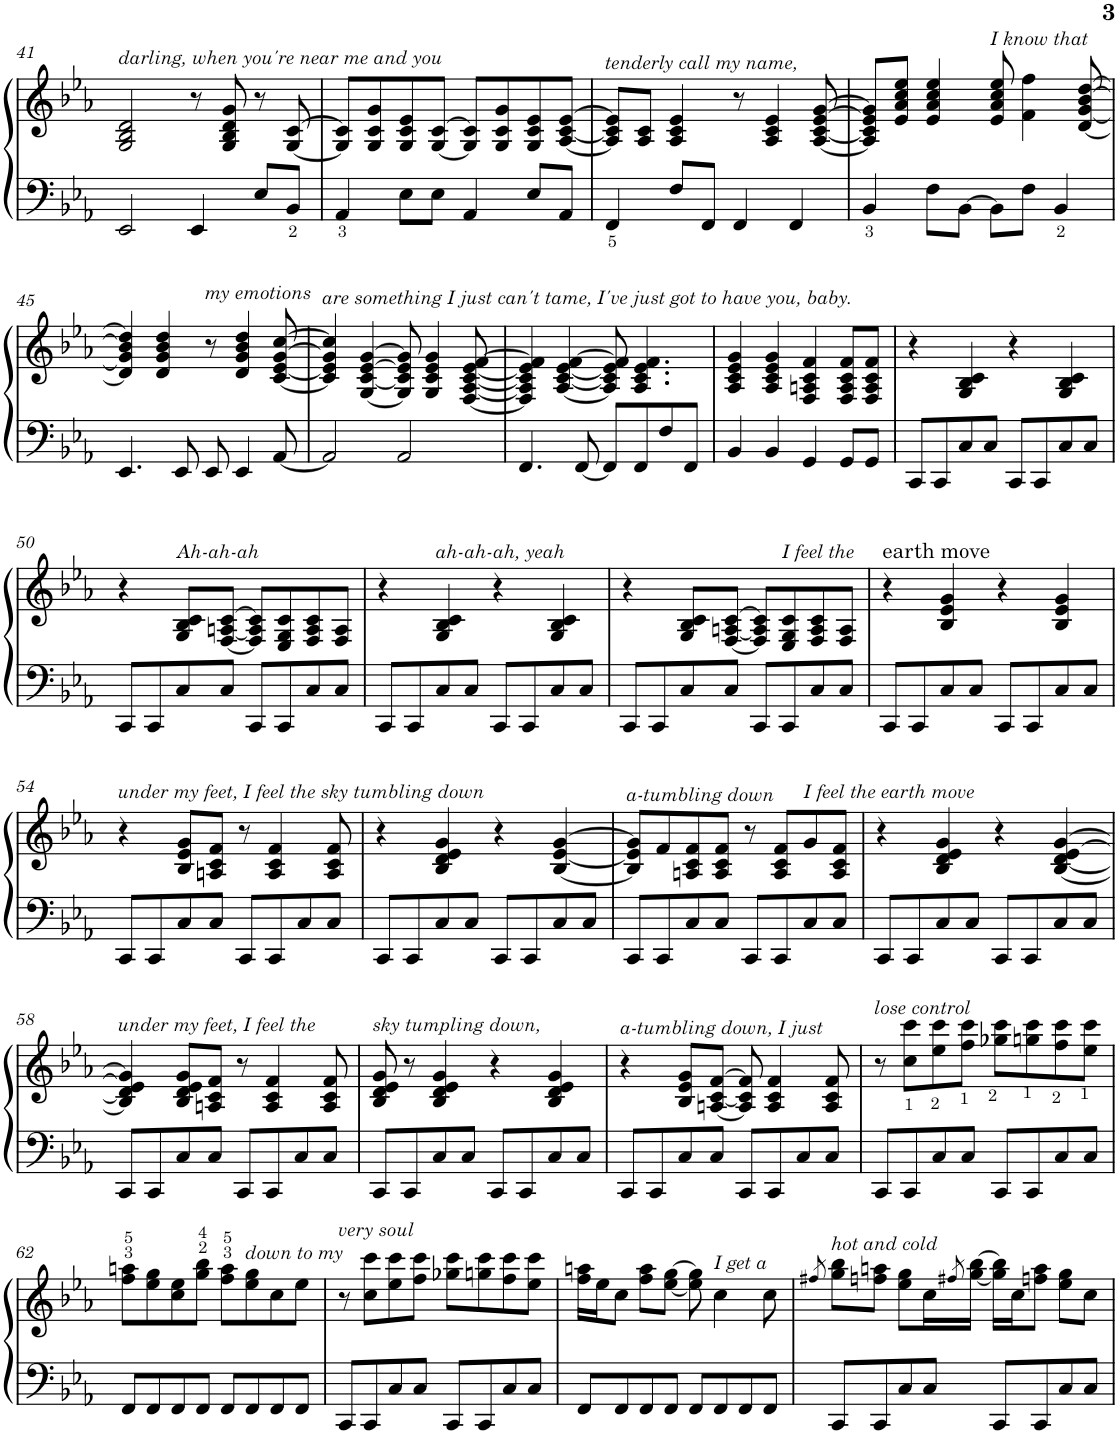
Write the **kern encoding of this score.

**kern	**kern
*part1	*part1
*staff2	*staff1
*I"Piano	*
*I'Pno.	*
!!LO:PB:g=z
*clefF4	*clefG2
*k[b-e-a-]	*k[b-e-a-]
*M4/4	*M4/4
=41	=41
!	!LO:TX:a:i:t=darling, when you're near me and you
2EE-/	2G/ 2B-/ 2d/
4EE-/	8r
.	8G/ 8B-/ 8d/ 8g/
8E-/L	8r
8BB-/J	[8G/ [8c/
=42	=42
4AA-/	8G/] 8c/]L
.	8G/ 8c/ 8g/
8E-\L	8G/ 8c/ 8e-/
8E-\J	[8G/ [8c/J
4AA-/	8G/] 8c/]L
.	8G/ 8c/ 8g/
8E-/L	8G/ 8c/ 8e-/
8AA-/J	[8A-/ [8c/ [8e-/J
=43	=43
!	!LO:TX:a:i:t=tenderly call my name,
4FF/	8A-/] 8c/] 8e-/]L
.	8A-/ 8c/J
8F/L	4A-/ 4c/ 4e-/
8FF/J	.
4FF/	8r
.	4A-/ 4c/ 4e-/
4FF/	.
.	[8A-/ [8c/ [8e-/ [8g/
=44	=44
4BB-/	8A-/] 8c/] 8e-/] 8g/]L
.	8e-/ 8a-/ 8cc/ 8ee-/J
8F\L	4e-/ 4a-/ 4cc/ 4ee-/
[8BB-\J	.
!	!LO:TX:a:i:t=I know that
8BB-\L]	8e-/ 8a-/ 8cc/ 8ee-/
8F\J	4f\ 4ff\
4BB-/	.
.	[8d/ [8g/ [8b-/ [8dd/
!!LO:LB:g=z
=45	=45
4.EE-/	4d/] 4g/] 4b-/] 4dd/]
.	4d/ 4g/ 4b-/ 4dd/
8EE-/	.
!	!LO:TX:a:i:t=my emotions
8EE-/	8r
4EE-/	4d/ 4g/ 4b-/ 4dd/
[8AA-/	[8c/ [8e-/ [8g/ [8cc/
=46	=46
!	!LO:TX:a:i:t=are something I just can't tame, I've just got to have you, baby.
2AA-/]	4c/] 4e-/] 4g/] 4cc/]
.	[4G/ [4c/ [4e-/ [4g/
2AA-/	8G/] 8c/] 8e-/] 8g/]
.	4G/ 4c/ 4e-/ 4g/
.	[8F/ [8A-/ [8c/ [8e-/ [8f/
=47	=47
4.FF/	4F/] 4A-/] 4c/] 4e-/] 4f/]
.	[4A-/ [4c/ [4e-/ [4f/
[8FF/	.
8FF/L]	8A-/] 8c/] 8e-/] 8f/]
8FF/	4.A-/ 4.c/ 4.e-/ 4.f/
8F/	.
8FF/J	.
=48	=48
4BB-/	4A-/ 4c/ 4e-/ 4g/
4BB-/	4A-/ 4c/ 4e-/ 4g/
4GG/	4F/ 4An/ 4c/ 4f/
8GG/L	8F/ 8A/ 8c/ 8f/L
8GG/J	8F/ 8A/ 8c/ 8f/J
=49	=49
8CC/L	4r
8CC/	.
8C/	4G/ 4B-/ 4c/
8C/J	.
8CC/L	4r
8CC/	.
8C/	4G/ 4B-/ 4c/
8C/J	.
!!LO:LB:g=z
=50	=50
8CC/L	4r
8CC/	.
!	!LO:TX:a:i:t=Ah-ah-ah
8C/	8G/ 8B-/ 8c/L
8C/J	[8F/ [8An/ [8c/J
8CC/L	8F/] 8A/] 8c/]L
8CC/	8E-/ 8G/ 8c/
8C/	8F/ 8A/ 8c/
8C/J	8F/ 8A/J
=51	=51
8CC/L	4r
8CC/	.
!	!LO:TX:a:i:t=ah-ah-ah, yeah
8C/	4G/ 4B-/ 4c/
8C/J	.
8CC/L	4r
8CC/	.
8C/	4G/ 4B-/ 4c/
8C/J	.
=52	=52
8CC/L	4r
8CC/	.
8C/	8G/ 8B-/ 8c/L
8C/J	[8F/ [8An/ [8c/J
8CC/L	8F/] 8A/] 8c/]L
!	!LO:TX:a:i:t=I feel the
8CC/	8E-/ 8G/ 8c/
8C/	8F/ 8A/ 8c/
8C/J	8F/ 8A/J
=53	=53
!	!LO:TX:a:t=earth move
8CC/L	4r
8CC/	.
8C/	4B-/ 4e-/ 4g/
8C/J	.
8CC/L	4r
8CC/	.
8C/	4B-/ 4e-/ 4g/
8C/J	.
!!LO:LB:g=z
=54	=54
!	!LO:TX:a:i:t=under my feet, I feel the sky tumbling down
8CC/L	4r
8CC/	.
8C/	8B-/ 8e-/ 8g/L
8C/J	8An/ 8c/ 8f/J
8CC/L	8r
8CC/	4A/ 4c/ 4f/
8C/	.
8C/J	8A/ 8c/ 8f/
=55	=55
8CC/L	4r
8CC/	.
8C/	4B-/ 4d/ 4e-/ 4g/
8C/J	.
8CC/L	4r
8CC/	.
8C/	[4B-/ [4e-/ [4g/
8C/J	.
=56	=56
!	!LO:TX:a:i:t=a-tumbling down
8CC/L	8B-/] 8e-/] 8g/]L
8CC/	8f/
8C/	8An/ 8c/ 8f/
8C/J	8A/ 8c/ 8f/J
8CC/L	8r
8CC/	8A/ 8c/ 8f/L
!	!LO:TX:a:i:t=I feel the earth move
8C/	8g/
8C/J	8A/ 8c/ 8f/J
=57	=57
8CC/L	4r
8CC/	.
8C/	4B-/ 4d/ 4e-/ 4g/
8C/J	.
8CC/L	4r
8CC/	.
8C/	[4B-/ [4d/ [4e-/ [4g/
8C/J	.
!!LO:LB:g=z
=58	=58
!	!LO:TX:a:i:t=under my feet, I feel the
8CC/L	4B-/] 4d/] 4e-/] 4g/]
8CC/	.
8C/	8B-/ 8d/ 8e-/ 8g/L
8C/J	8An/ 8c/ 8f/J
8CC/L	8r
8CC/	4A/ 4c/ 4f/
8C/	.
8C/J	8A/ 8c/ 8f/
=59	=59
!	!LO:TX:a:i:t=sky tumpling down,
8CC/L	8B-/ 8d/ 8e-/ 8g/
8CC/	8r
8C/	4B-/ 4d/ 4e-/ 4g/
8C/J	.
8CC/L	4r
8CC/	.
8C/	4B-/ 4d/ 4e-/ 4g/
8C/J	.
=60	=60
!	!LO:TX:a:i:t=a-tumbling down, I just
8CC/L	4r
8CC/	.
8C/	8B-/ 8e-/ 8g/L
8C/J	[8An/ [8c/ [8f/J
8CC/L	8A/] 8c/] 8f/]
8CC/	4A/ 4c/ 4f/
8C/	.
8C/J	8A/ 8c/ 8f/
=61	=61
!	!LO:TX:a:i:t=lose control
8CC/L	8r
8CC/	8cc\ 8ccc\L
8C/	8ee-\ 8ccc\
8C/J	8ff\ 8ccc\J
8CC/L	8gg-X\ 8ccc\L
8CC/	8ggn\ 8ccc\
8C/	8ff\ 8ccc\
8C/J	8ee-\ 8ccc\J
!!LO:LB:g=z
=62	=62
8FF/L	8ff\ 8aan\L
8FF/	8ee-\ 8gg\
8FF/	8cc\ 8ee-\
8FF/J	8gg\ 8bb-\J
8FF/L	8ff\ 8aa\L
!	!LO:TX:a:i:t=down to my
8FF/	8ee-\ 8gg\
8FF/	8cc\
8FF/J	8ee-\J
=63	=63
!	!LO:TX:a:i:t=very soul
8CC/L	8r
8CC/	8cc\ 8ccc\L
8C/	8ee-\ 8ccc\
8C/J	8ff\ 8ccc\J
8CC/L	8gg-X\ 8ccc\L
8CC/	8ggn\ 8ccc\
8C/	8ff\ 8ccc\
8C/J	8ee-\ 8ccc\J
=64	=64
8FF/L	16ff\ 16aan\LL
.	16ee-\J
8FF/	8cc\J
8FF/	8ff\ 8aa\L
8FF/J	[8ee-\ [8gg\J
8FF/L	8ee-\] 8gg\]
!	!LO:TX:a:i:t=I get a
8FF/	4cc\
8FF/	.
8FF/J	8cc\
=65	=65
.	8qff#X/
!	!LO:TX:a:i:t=hot and cold
8CC/L	8gg\ 8bb-\L
8CC/	8ffn\ 8aan\J
8C/	8ee-\ 8gg\L
8C/J	16cc\L
.	8qff#X/
.	[16gg\ [16bb-\JJ
8CC/L	16gg\] 16bb-\]LL
.	16cc\J
8CC/	8ffn\ 8aa\J
8C/	8ee-\ 8gg\L
8C/J	8cc\J
=	=
*-	*-
